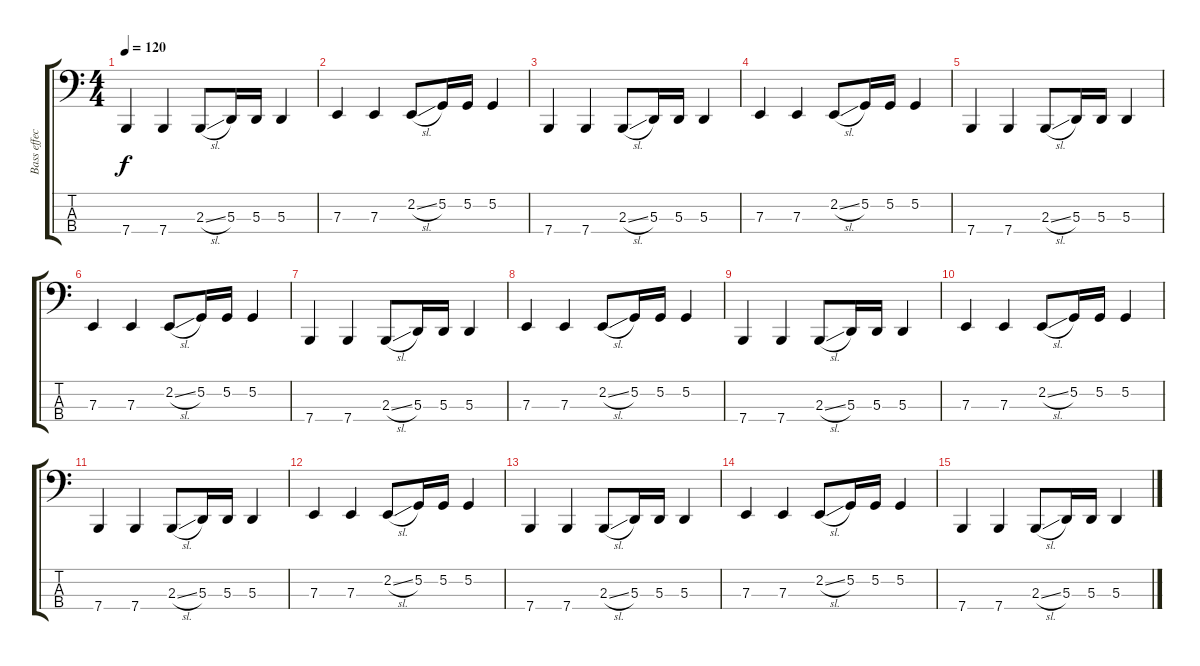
\track ("Bass effect" "Bass effec") {instrument tuba}
\staff {score tabs}
\tuning (G2 D2 A1 E1) {hide}
\ts (4 4)
\tempo 120
\clef f4
\ks c
7.4.4{dy f} 7.4.4 2.3{sl}.8 5.3.16 5.3.16 5.3.4 |
7.3.4 7.3.4 2.2{sl}.8 5.2.16 5.2.16 5.2.4 |
7.4.4 7.4.4 2.3{sl}.8 5.3.16 5.3.16 5.3.4 |
7.3.4 7.3.4 2.2{sl}.8 5.2.16 5.2.16 5.2.4 |
7.4.4 7.4.4 2.3{sl}.8 5.3.16 5.3.16 5.3.4 |
7.3.4 7.3.4 2.2{sl}.8 5.2.16 5.2.16 5.2.4 |
7.4.4 7.4.4 2.3{sl}.8 5.3.16 5.3.16 5.3.4 |
7.3.4 7.3.4 2.2{sl}.8 5.2.16 5.2.16 5.2.4 |
7.4.4 7.4.4 2.3{sl}.8 5.3.16 5.3.16 5.3.4 |
7.3.4 7.3.4 2.2{sl}.8 5.2.16 5.2.16 5.2.4 |
7.4.4 7.4.4 2.3{sl}.8 5.3.16 5.3.16 5.3.4 |
7.3.4 7.3.4 2.2{sl}.8 5.2.16 5.2.16 5.2.4 |
7.4.4 7.4.4 2.3{sl}.8 5.3.16 5.3.16 5.3.4 |
7.3.4 7.3.4 2.2{sl}.8 5.2.16 5.2.16 5.2.4 |
7.4.4 7.4.4 2.3{sl}.8 5.3.16 5.3.16 5.3.4
